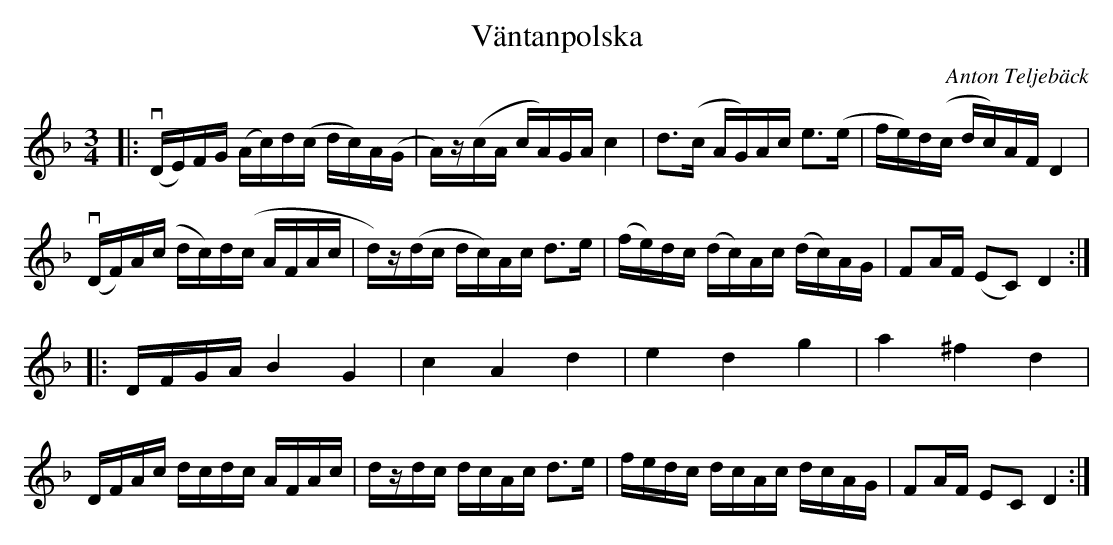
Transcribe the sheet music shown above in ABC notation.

X:1
T:Väntanpolska
C:Anton Teljebäck
M:3/4
L:1/16
K:Dm
|:v(DE)FG (Ac)d(c dc)A(G | A)z(cA cA)GA c4 | d3(c AG)Ac e3(e | fe)d(c dc)AF D4 |
 v(DF)A(c dc)d(c AFAc | d)z(dc dc)Ac d3e | (fe)dc (dc)Ac (dc)AG |F2AF  (E2C2) D4 :|
|:DFGA B4 G4 | c4 A4 d4 | e4 d4 g4 | a4 ^f4 d4 |
 DFAc dcdc AFAc | dzdc dcAc d3e | fedc dcAc dcAG |F2AF  E2C2 D4 :|
